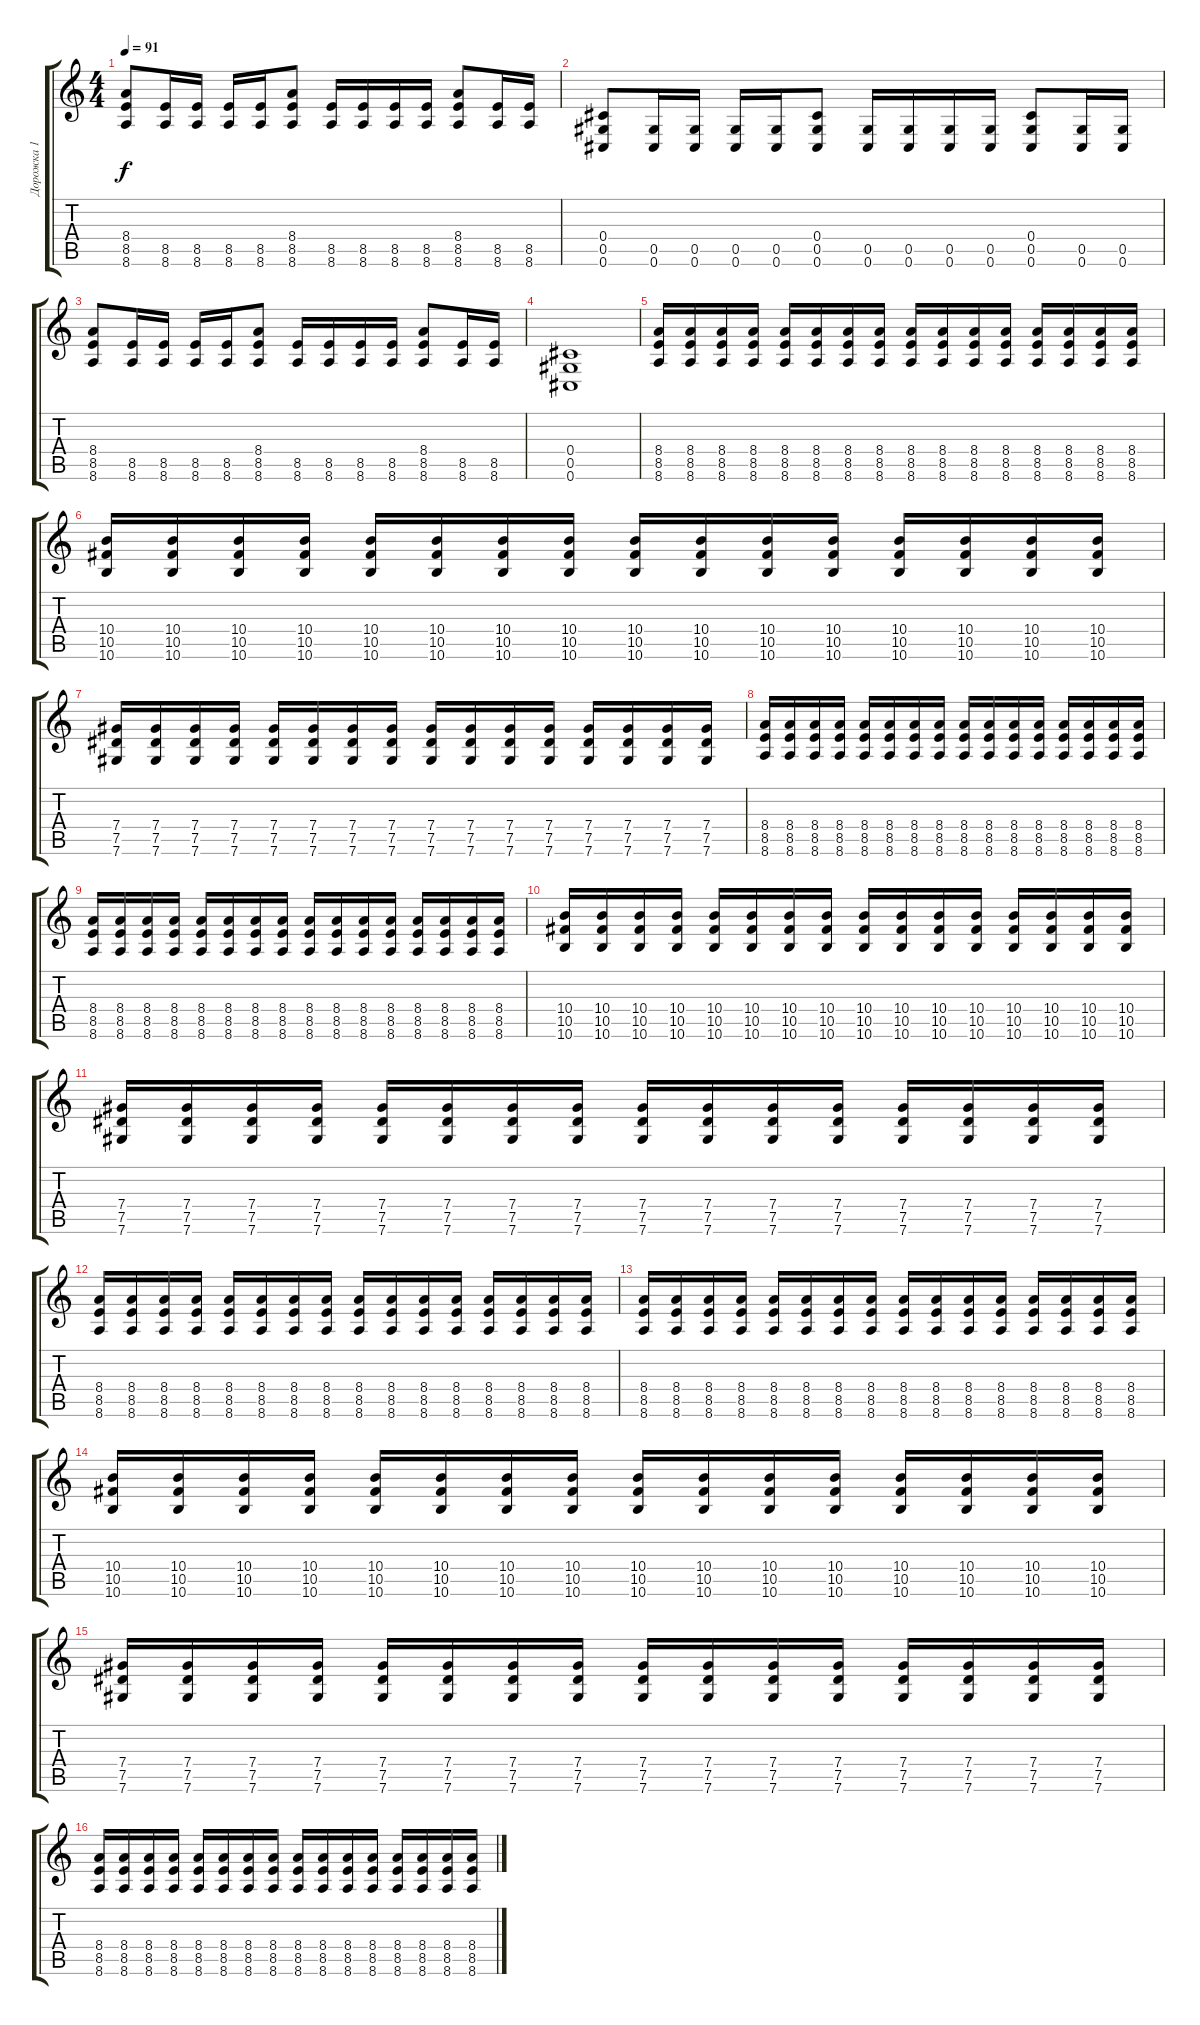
\track ("Дорожка 1" "Дорожка 1") {instrument overdrivenguitar}
\staff {score tabs}
\tuning (Eb4 Bb3 Gb3 Db3 Ab2 Db2) {hide}
\ts (4 4)
\tempo 91
\clef g2
\ks c
(8.4 8.5 8.6).8{dy f} (8.5 8.6).16 (8.5 8.6).16 (8.5 8.6).16 (8.5 8.6).16 (8.4 8.5 8.6).8 (8.5 8.6).16 (8.5 8.6).16 (8.5 8.6).16 (8.5 8.6).16 (8.4 8.5 8.6).8 (8.5 8.6).16 (8.5 8.6).16 |
(0.4 0.5 0.6).8 (0.5 0.6).16 (0.5 0.6).16 (0.5 0.6).16 (0.5 0.6).16 (0.4 0.5 0.6).8 (0.5 0.6).16 (0.5 0.6).16 (0.5 0.6).16 (0.5 0.6).16 (0.4 0.5 0.6).8 (0.5 0.6).16 (0.5 0.6).16 |
(8.4 8.5 8.6).8 (8.5 8.6).16 (8.5 8.6).16 (8.5 8.6).16 (8.5 8.6).16 (8.4 8.5 8.6).8 (8.5 8.6).16 (8.5 8.6).16 (8.5 8.6).16 (8.5 8.6).16 (8.4 8.5 8.6).8 (8.5 8.6).16 (8.5 8.6).16 |
(0.4 0.5 0.6).1 |
(8.4 8.5 8.6).16{instrument overdrivenguitar} (8.4 8.5 8.6).16 (8.4 8.5 8.6).16 (8.4 8.5 8.6).16 (8.4 8.5 8.6).16 (8.4 8.5 8.6).16 (8.4 8.5 8.6).16 (8.4 8.5 8.6).16 (8.4 8.5 8.6).16 (8.4 8.5 8.6).16 (8.4 8.5 8.6).16 (8.4 8.5 8.6).16 (8.4 8.5 8.6).16 (8.4 8.5 8.6).16 (8.4 8.5 8.6).16 (8.4 8.5 8.6).16 |
(10.4 10.5 10.6).16 (10.4 10.5 10.6).16 (10.4 10.5 10.6).16 (10.4 10.5 10.6).16 (10.4 10.5 10.6).16 (10.4 10.5 10.6).16 (10.4 10.5 10.6).16 (10.4 10.5 10.6).16 (10.4 10.5 10.6).16 (10.4 10.5 10.6).16 (10.4 10.5 10.6).16 (10.4 10.5 10.6).16 (10.4 10.5 10.6).16 (10.4 10.5 10.6).16 (10.4 10.5 10.6).16 (10.4 10.5 10.6).16 |
(7.4 7.5 7.6).16 (7.4 7.5 7.6).16 (7.4 7.5 7.6).16 (7.4 7.5 7.6).16 (7.4 7.5 7.6).16 (7.4 7.5 7.6).16 (7.4 7.5 7.6).16 (7.4 7.5 7.6).16 (7.4 7.5 7.6).16 (7.4 7.5 7.6).16 (7.4 7.5 7.6).16 (7.4 7.5 7.6).16 (7.4 7.5 7.6).16 (7.4 7.5 7.6).16 (7.4 7.5 7.6).16 (7.4 7.5 7.6).16 |
(8.4 8.5 8.6).16 (8.4 8.5 8.6).16 (8.4 8.5 8.6).16 (8.4 8.5 8.6).16 (8.4 8.5 8.6).16 (8.4 8.5 8.6).16 (8.4 8.5 8.6).16 (8.4 8.5 8.6).16 (8.4 8.5 8.6).16 (8.4 8.5 8.6).16 (8.4 8.5 8.6).16 (8.4 8.5 8.6).16 (8.4 8.5 8.6).16 (8.4 8.5 8.6).16 (8.4 8.5 8.6).16 (8.4 8.5 8.6).16 |
(8.4 8.5 8.6).16 (8.4 8.5 8.6).16 (8.4 8.5 8.6).16 (8.4 8.5 8.6).16 (8.4 8.5 8.6).16 (8.4 8.5 8.6).16 (8.4 8.5 8.6).16 (8.4 8.5 8.6).16 (8.4 8.5 8.6).16 (8.4 8.5 8.6).16 (8.4 8.5 8.6).16 (8.4 8.5 8.6).16 (8.4 8.5 8.6).16 (8.4 8.5 8.6).16 (8.4 8.5 8.6).16 (8.4 8.5 8.6).16 |
(10.4 10.5 10.6).16 (10.4 10.5 10.6).16 (10.4 10.5 10.6).16 (10.4 10.5 10.6).16 (10.4 10.5 10.6).16 (10.4 10.5 10.6).16 (10.4 10.5 10.6).16 (10.4 10.5 10.6).16 (10.4 10.5 10.6).16 (10.4 10.5 10.6).16 (10.4 10.5 10.6).16 (10.4 10.5 10.6).16 (10.4 10.5 10.6).16 (10.4 10.5 10.6).16 (10.4 10.5 10.6).16 (10.4 10.5 10.6).16 |
(7.4 7.5 7.6).16 (7.4 7.5 7.6).16 (7.4 7.5 7.6).16 (7.4 7.5 7.6).16 (7.4 7.5 7.6).16 (7.4 7.5 7.6).16 (7.4 7.5 7.6).16 (7.4 7.5 7.6).16 (7.4 7.5 7.6).16 (7.4 7.5 7.6).16 (7.4 7.5 7.6).16 (7.4 7.5 7.6).16 (7.4 7.5 7.6).16 (7.4 7.5 7.6).16 (7.4 7.5 7.6).16 (7.4 7.5 7.6).16 |
(8.4 8.5 8.6).16 (8.4 8.5 8.6).16 (8.4 8.5 8.6).16 (8.4 8.5 8.6).16 (8.4 8.5 8.6).16 (8.4 8.5 8.6).16 (8.4 8.5 8.6).16 (8.4 8.5 8.6).16 (8.4 8.5 8.6).16 (8.4 8.5 8.6).16 (8.4 8.5 8.6).16 (8.4 8.5 8.6).16 (8.4 8.5 8.6).16 (8.4 8.5 8.6).16 (8.4 8.5 8.6).16 (8.4 8.5 8.6).16 |
(8.4 8.5 8.6).16 (8.4 8.5 8.6).16 (8.4 8.5 8.6).16 (8.4 8.5 8.6).16 (8.4 8.5 8.6).16 (8.4 8.5 8.6).16 (8.4 8.5 8.6).16 (8.4 8.5 8.6).16 (8.4 8.5 8.6).16 (8.4 8.5 8.6).16 (8.4 8.5 8.6).16 (8.4 8.5 8.6).16 (8.4 8.5 8.6).16 (8.4 8.5 8.6).16 (8.4 8.5 8.6).16 (8.4 8.5 8.6).16 |
(10.4 10.5 10.6).16 (10.4 10.5 10.6).16 (10.4 10.5 10.6).16 (10.4 10.5 10.6).16 (10.4 10.5 10.6).16 (10.4 10.5 10.6).16 (10.4 10.5 10.6).16 (10.4 10.5 10.6).16 (10.4 10.5 10.6).16 (10.4 10.5 10.6).16 (10.4 10.5 10.6).16 (10.4 10.5 10.6).16 (10.4 10.5 10.6).16 (10.4 10.5 10.6).16 (10.4 10.5 10.6).16 (10.4 10.5 10.6).16 |
(7.4 7.5 7.6).16 (7.4 7.5 7.6).16 (7.4 7.5 7.6).16 (7.4 7.5 7.6).16 (7.4 7.5 7.6).16 (7.4 7.5 7.6).16 (7.4 7.5 7.6).16 (7.4 7.5 7.6).16 (7.4 7.5 7.6).16 (7.4 7.5 7.6).16 (7.4 7.5 7.6).16 (7.4 7.5 7.6).16 (7.4 7.5 7.6).16 (7.4 7.5 7.6).16 (7.4 7.5 7.6).16 (7.4 7.5 7.6).16 |
(8.4 8.5 8.6).16 (8.4 8.5 8.6).16 (8.4 8.5 8.6).16 (8.4 8.5 8.6).16 (8.4 8.5 8.6).16 (8.4 8.5 8.6).16 (8.4 8.5 8.6).16 (8.4 8.5 8.6).16 (8.4 8.5 8.6).16 (8.4 8.5 8.6).16 (8.4 8.5 8.6).16 (8.4 8.5 8.6).16 (8.4 8.5 8.6).16 (8.4 8.5 8.6).16 (8.4 8.5 8.6).16 (8.4 8.5 8.6).16
